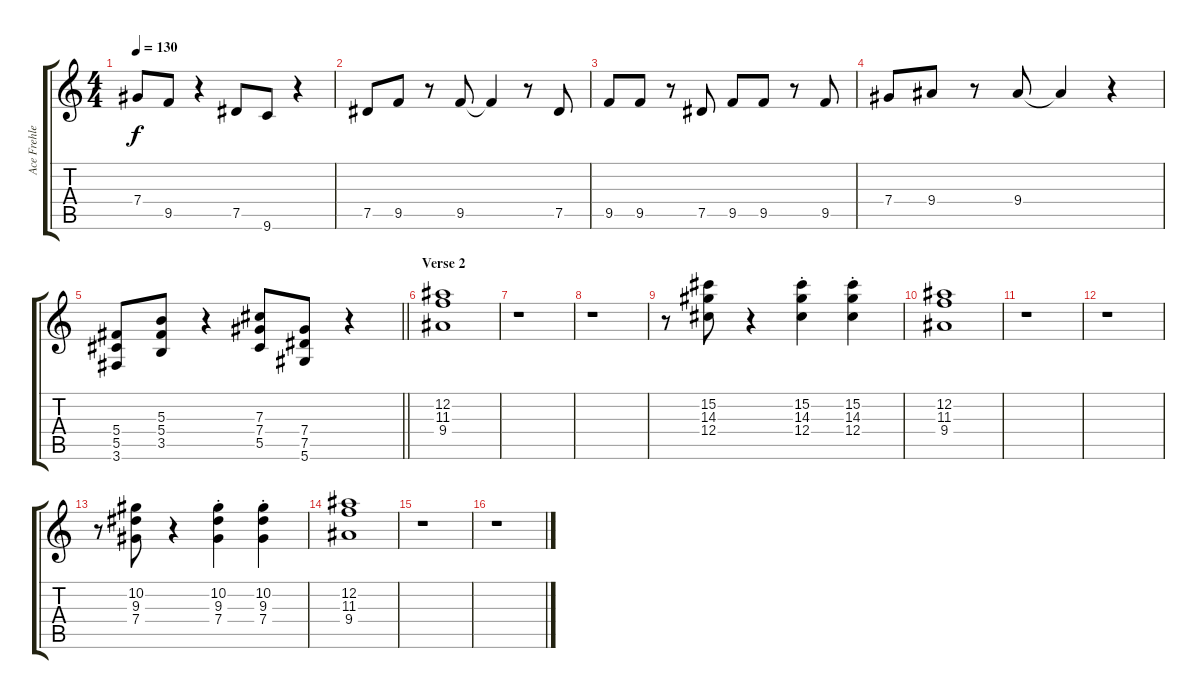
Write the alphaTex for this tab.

\track ("Ace Frehley" "Ace Frehle") {instrument distortionguitar}
\staff {score tabs}
\tuning (Eb4 Bb3 Gb3 Db3 Ab2 Eb2) {hide}
\ts (4 4)
\tempo 130
\clef g2
\ks c
7.4.8{dy f} 9.5.8 r.4 7.5.8 9.6.8 r.4 |
7.5.8 9.5.8 r.8 9.5.8 9.5{t}.4 r.8 7.5.8 |
9.5.8 9.5.8 r.8 7.5.8 9.5.8 9.5.8 r.8 9.5.8 |
7.4.8 9.4.8 r.8 9.4.8 9.4{t}.4 r.4 |
\barLineRight lightlight
(5.4 5.5 3.6).8 (5.3 5.4 3.5).8 r.4 (7.3 7.4 5.5).8 (7.4 7.5 5.6).8 r.4 |
\section ("" "Verse 2")
(12.2 11.3 9.4).1 |
r.1 |
r.1 |
r.8 (15.2 14.3 12.4).8 r.4 (15.2{st} 14.3{st} 12.4{st}).4 (15.2{st} 14.3{st} 12.4{st}).4 |
(12.2 11.3 9.4).1 |
r.1 |
r.1 |
r.8 (10.2 9.3 7.4).8 r.4 (10.2{st} 9.3{st} 7.4{st}).4 (10.2{st} 9.3{st} 7.4{st}).4 |
(12.2 11.3 9.4).1 |
r.1 |
r.1
